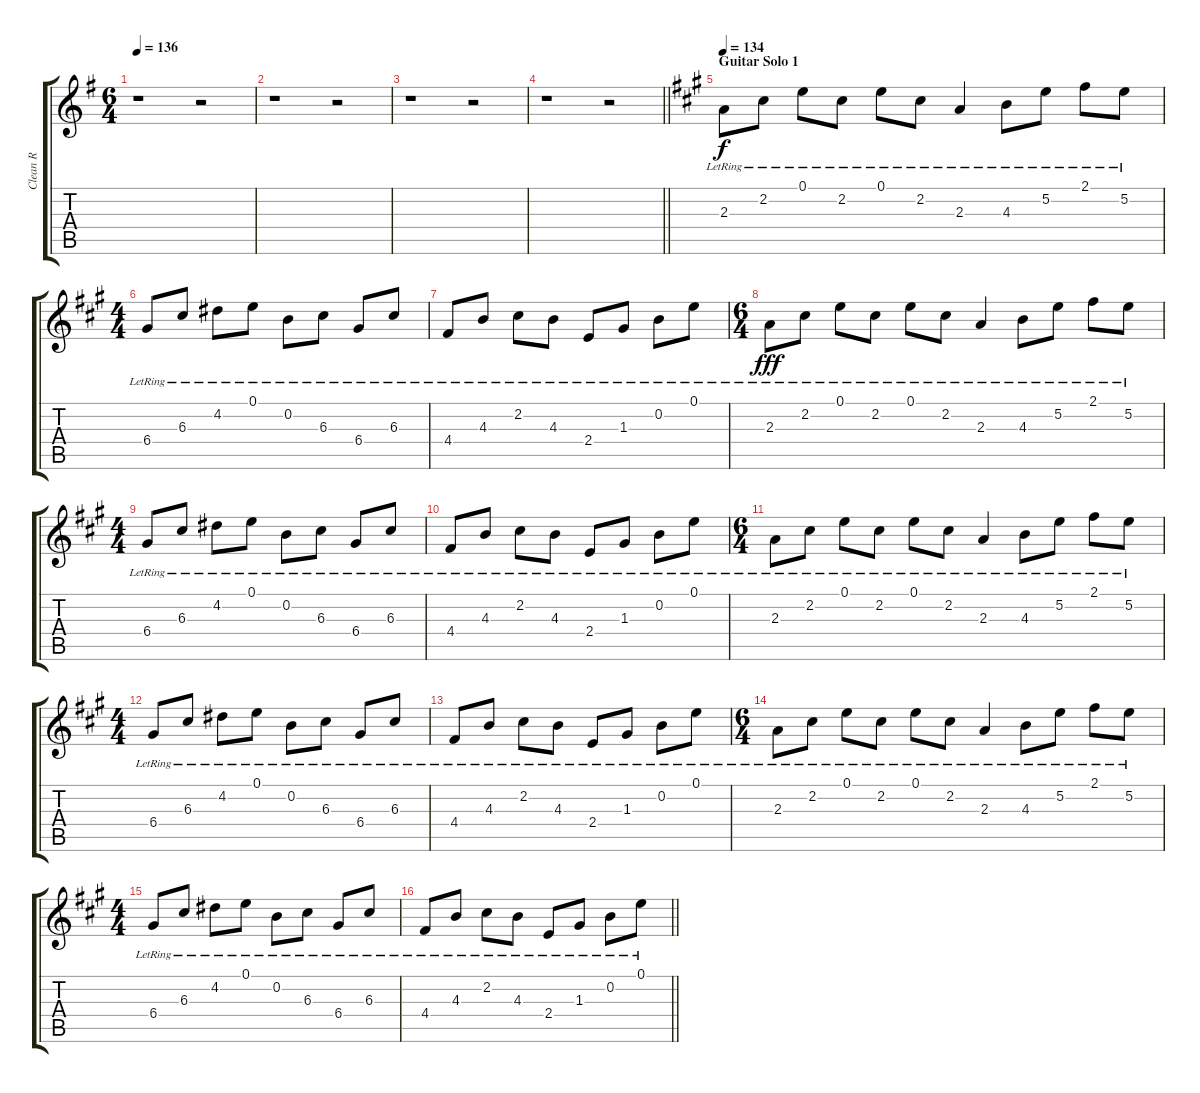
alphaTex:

\track ("Clean R" "Clean R") {instrument acousticguitarnylon}
\staff {score tabs}
\tuning (E4 B3 G3 D3 A2 E2) {hide}
\ts (6 4)
\tempo 136
\clef g2
\ks g
r.1{dy p} r.2 |
r.1 r.2 |
r.1 r.2 |
\barLineRight lightlight
r.1 r.2 |
\section ("" "Guitar Solo 1")
\tempo 134
\ks a
2.3{lr}.8{dy f} 2.2{lr}.8 0.1{lr}.8 2.2{lr}.8 0.1{lr}.8 2.2{lr}.8 2.3{lr}.4 4.3{lr}.8 5.2{lr}.8 2.1{lr}.8 5.2{lr}.8 |
\ts (4 4)
6.4{lr}.8 6.3{lr}.8 4.2{lr}.8 0.1{lr}.8 0.2{lr}.8 6.3{lr}.8 6.4{lr}.8 6.3{lr}.8 |
4.4{lr}.8 4.3{lr}.8 2.2{lr}.8 4.3{lr}.8 2.4{lr}.8 1.3{lr}.8 0.2{lr}.8 0.1{lr}.8 |
\ts (6 4)
2.3{lr}.8{dy fff} 2.2{lr}.8 0.1{lr}.8 2.2{lr}.8 0.1{lr}.8 2.2{lr}.8 2.3{lr}.4 4.3{lr}.8 5.2{lr}.8 2.1{lr}.8 5.2{lr}.8 |
\ts (4 4)
6.4{lr}.8 6.3{lr}.8 4.2{lr}.8 0.1{lr}.8 0.2{lr}.8 6.3{lr}.8 6.4{lr}.8 6.3{lr}.8 |
4.4{lr}.8 4.3{lr}.8 2.2{lr}.8 4.3{lr}.8 2.4{lr}.8 1.3{lr}.8 0.2{lr}.8 0.1{lr}.8 |
\ts (6 4)
2.3{lr}.8 2.2{lr}.8 0.1{lr}.8 2.2{lr}.8 0.1{lr}.8 2.2{lr}.8 2.3{lr}.4 4.3{lr}.8 5.2{lr}.8 2.1{lr}.8 5.2{lr}.8 |
\ts (4 4)
6.4{lr}.8 6.3{lr}.8 4.2{lr}.8 0.1{lr}.8 0.2{lr}.8 6.3{lr}.8 6.4{lr}.8 6.3{lr}.8 |
4.4{lr}.8 4.3{lr}.8 2.2{lr}.8 4.3{lr}.8 2.4{lr}.8 1.3{lr}.8 0.2{lr}.8 0.1{lr}.8 |
\ts (6 4)
2.3{lr}.8 2.2{lr}.8 0.1{lr}.8 2.2{lr}.8 0.1{lr}.8 2.2{lr}.8 2.3{lr}.4 4.3{lr}.8 5.2{lr}.8 2.1{lr}.8 5.2{lr}.8 |
\ts (4 4)
6.4{lr}.8 6.3{lr}.8 4.2{lr}.8 0.1{lr}.8 0.2{lr}.8 6.3{lr}.8 6.4{lr}.8 6.3{lr}.8 |
\barLineRight lightlight
4.4{lr}.8 4.3{lr}.8 2.2{lr}.8 4.3{lr}.8 2.4{lr}.8 1.3{lr}.8 0.2{lr}.8 0.1{lr}.8
